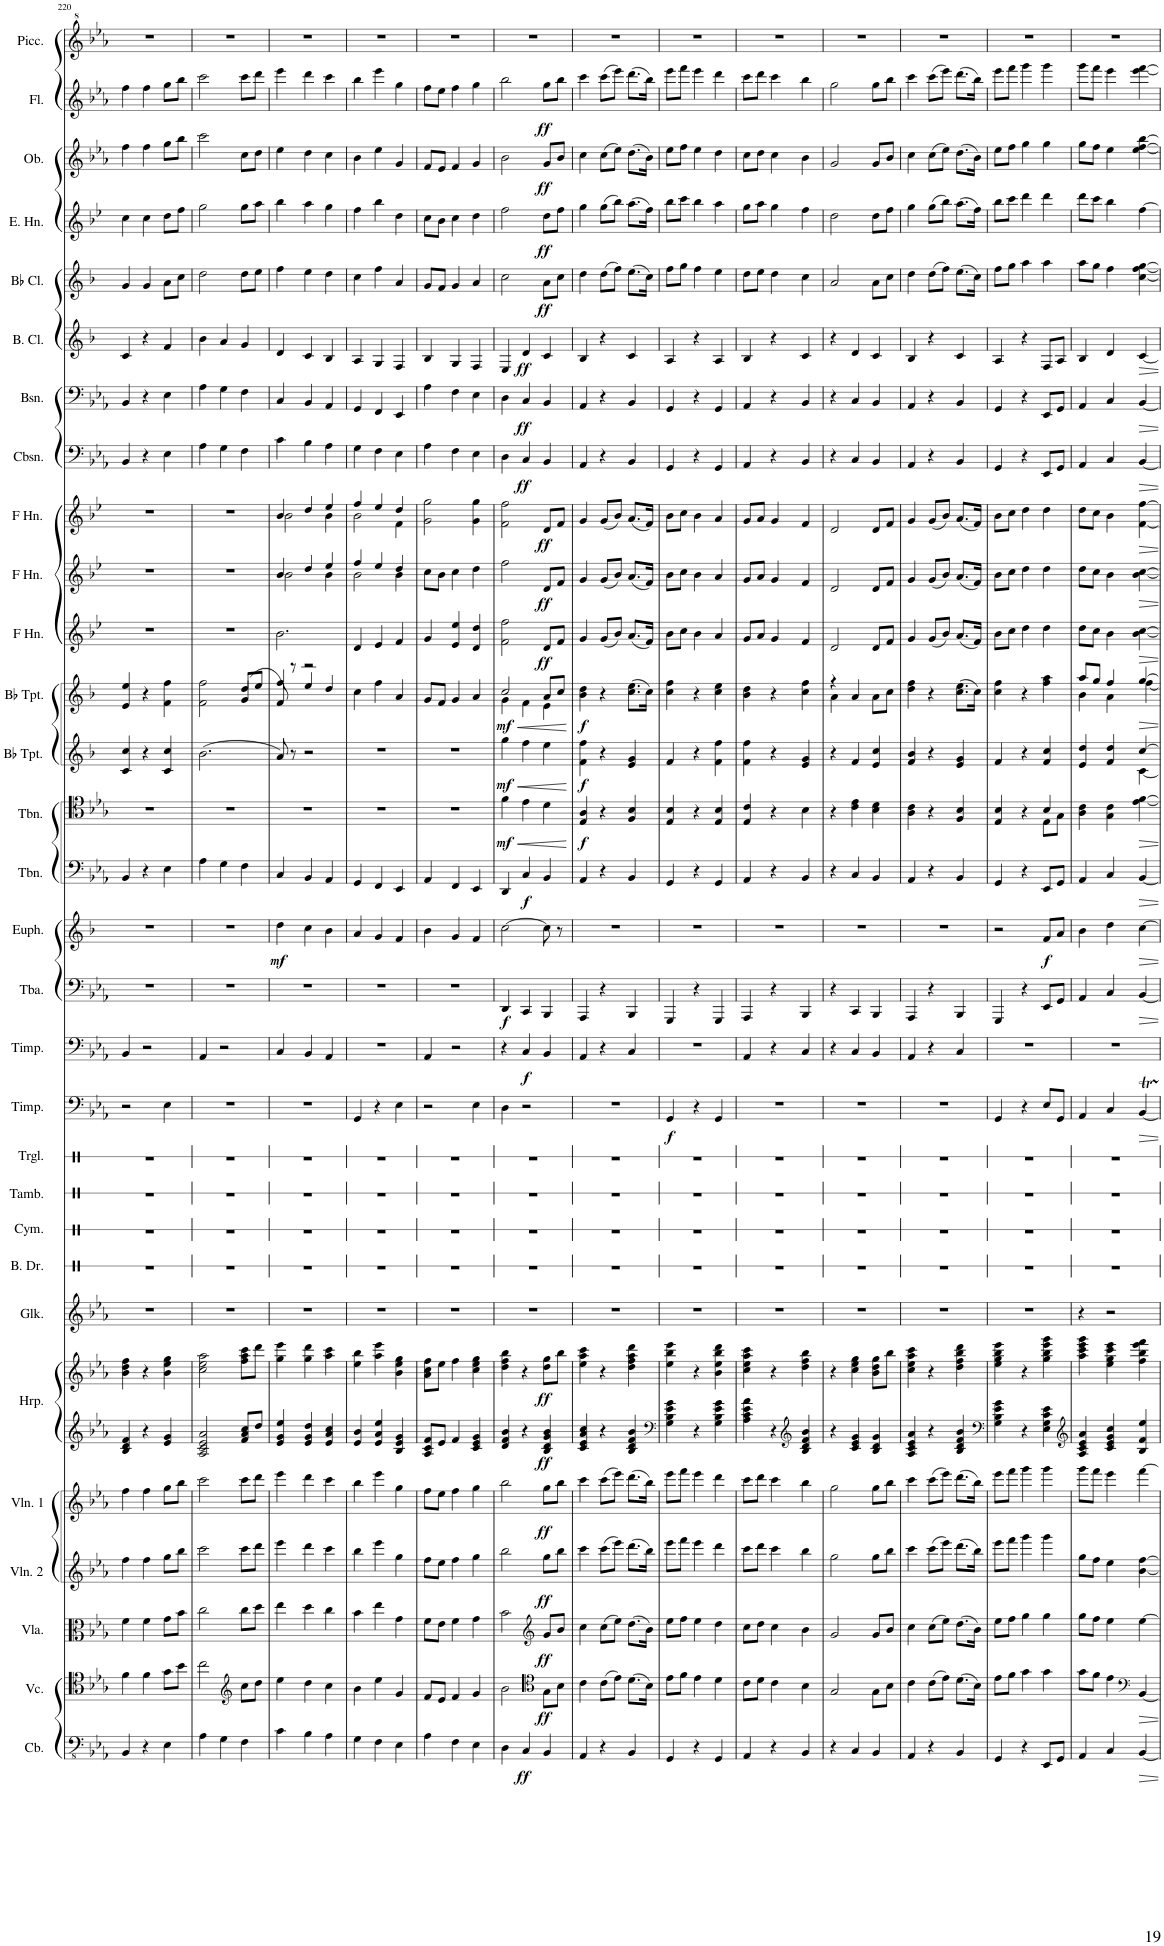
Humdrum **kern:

**kern	**dynam	**kern	**dynam	**kern	**dynam	**kern	**dynam	**kern	**dynam	**kern	**kern	**dynam	**kern	**kern	**kern	**kern	**kern	**kern	**dynam	**kern	**dynam	**kern	**dynam	**kern	**dynam	**kern	**dynam	**kern	**dynam	**kern	**dynam	**kern	**dynam	**kern	**dynam	**kern	**dynam	**kern	**dynam	**kern	**dynam	**kern	**dynam	**kern	**dynam	**kern	**dynam	**kern	**dynam	**kern	**dynam	**kern	**dynam	**kern
*part30	*part30	*part29	*part29	*part28	*part28	*part27	*part27	*part26	*part26	*part25	*part25	*part25	*part24	*part23	*part22	*part21	*part20	*part19	*part19	*part18	*part18	*part17	*part17	*part16	*part16	*part15	*part15	*part14	*part14	*part13	*part13	*part12	*part12	*part11	*part11	*part10	*part10	*part9	*part9	*part8	*part8	*part7	*part7	*part6	*part6	*part5	*part5	*part4	*part4	*part3	*part3	*part2	*part2	*part1
*staff31	*staff31	*staff30	*staff30	*staff29	*staff29	*staff28	*staff28	*staff27	*staff27	*staff26	*staff25	*staff25/26	*staff24	*staff23	*staff22	*staff21	*staff20	*staff19	*staff19	*staff18	*staff18	*staff17	*staff17	*staff16	*staff16	*staff15	*staff15	*staff14	*staff14	*staff13	*staff13	*staff12	*staff12	*staff11	*staff11	*staff10	*staff10	*staff9	*staff9	*staff8	*staff8	*staff7	*staff7	*staff6	*staff6	*staff5	*staff5	*staff4	*staff4	*staff3	*staff3	*staff2	*staff2	*staff1
*I"Contrabass	*	*I"Violoncellos	*	*I"Violas	*	*I"Violins 2	*	*I"Violins 1	*	*I"Harps	*	*	*I"Glockenspiel	*I"Bass Drum	*I"Cymbal	*I"Tambourine	*I"Triangle	*I"Timpani	*	*I"Timpani	*	*I"Tuba	*	*I"Euphonium	*	*I"Bass Trombone	*	*I"Tenor Trombones	*	*I"Bb Trumpet III IV	*	*I"Bb Trumpet I II	*	*I"F Horn V VI	*	*I"F Horn III IV	*	*I"F Horn I II	*	*I"Contrabassoon	*	*I"Bassoons	*	*I"Bass Clarinet	*	*I"Bb Clarinets	*	*I"English Horn	*	*I"Oboes	*	*I"Flutes	*	*I"Piccolos
*I'Cb.	*	*I'Vc.	*	*I'Vla.	*	*I'Vln. 2	*	*I'Vln. 1	*	*I'Hrp.	*	*	*I'Glk.	*I'B. Dr.	*I'Cym.	*I'Tamb.	*I'Trgl.	*I'Timp.	*	*I'Timp.	*	*I'Tba.	*	*I'Euph.	*	*I'Tbn.	*	*I'Tbn.	*	*I'Bb Tpt.	*	*I'Bb Tpt.	*	*I'F Hn.	*	*I'F Hn.	*	*I'F Hn.	*	*I'Cbsn.	*	*I'Bsn.	*	*I'B. Cl.	*	*I'Bb Cl.	*	*I'E. Hn.	*	*I'Ob.	*	*I'Fl.	*	*I'Picc.
!!LO:PB:g=z
*clefFv4	*	*clefC4	*	*clefC3	*	*clefG2	*	*clefG2	*	*clefG2	*clefG2	*	*clefG2	*clefX	*clefX	*clefX	*clefX	*clefF4	*	*clefF4	*	*clefF4	*	*clefG2	*	*clefF4	*	*clefC4	*	*clefG2	*	*clefG2	*	*clefG2	*	*clefG2	*	*clefG2	*	*clefF4	*	*clefF4	*	*clefG2	*	*clefG2	*	*clefG2	*	*clefG2	*	*clefG2	*	*clefG^2
*Trd7c12	*	*	*	*	*	*	*	*	*	*	*	*	*Trd-14c-24	*	*	*	*	*	*	*	*	*	*	*Trd8c14	*	*	*	*	*	*Trd1c2	*	*Trd1c2	*	*Trd4c7	*	*Trd4c7	*	*Trd4c7	*	*Trd7c12	*	*	*	*Trd8c14	*	*Trd1c2	*	*Trd4c7	*	*	*	*	*	*Trd-7c-12
*k[b-e-a-]	*	*k[b-e-a-]	*	*k[b-e-a-]	*	*k[b-e-a-]	*	*k[b-e-a-]	*	*k[b-e-a-]	*k[b-e-a-]	*	*k[b-e-a-]	*k[]	*k[]	*k[]	*k[]	*k[b-e-a-]	*	*k[b-e-a-]	*	*k[b-e-a-]	*	*k[b-]	*	*k[b-e-a-]	*	*k[b-e-a-]	*	*k[b-]	*	*k[b-]	*	*k[b-e-]	*	*k[b-e-]	*	*k[b-e-]	*	*k[b-e-a-]	*	*k[b-e-a-]	*	*k[b-]	*	*k[b-]	*	*k[b-e-]	*	*k[b-e-a-]	*	*k[b-e-a-]	*	*k[b-e-a-]
*M3/4	*	*M3/4	*	*M3/4	*	*M3/4	*	*M3/4	*	*M3/4	*M3/4	*	*M3/4	*M3/4	*M3/4	*M3/4	*M3/4	*M3/4	*	*M3/4	*	*M3/4	*	*M3/4	*	*M3/4	*	*M3/4	*	*M3/4	*	*M3/4	*	*M3/4	*	*M3/4	*	*M3/4	*	*M3/4	*	*M3/4	*	*M3/4	*	*M3/4	*	*M3/4	*	*M3/4	*	*M3/4	*	*M3/4
=220	=220	=220	=220	=220	=220	=220	=220	=220	=220	=220	=220	=220	=220	=220	=220	=220	=220	=220	=220	=220	=220	=220	=220	=220	=220	=220	=220	=220	=220	=220	=220	=220	=220	=220	=220	=220	=220	=220	=220	=220	=220	=220	=220	=220	=220	=220	=220	=220	=220	=220	=220	=220	=220	=220
4BBB-/	.	4f\	.	4f\	.	4ff\	.	4ff\	.	4B-/ 4d/ 4f/	4b-\ 4dd\ 4ff\	.	2.r	2.r	2.r	2.r	2.r	2r	.	4BB-/	.	2.r	.	2.r	.	4BB-/	.	2.r	.	4c/ 4cc/	.	4e/ 4ee/	.	2.r	.	2.r	.	2.r	.	4BB-/	.	4BB-/	.	4c/	.	4g/	.	4cc\	.	4ff\	.	4ff\	.	2.r
4r	.	4f\	.	4f\	.	4ff\	.	4ff\	.	4r	4r	.	.	.	.	.	.	.	.	2r	.	.	.	.	.	4r	.	.	.	4r	.	4r	.	.	.	.	.	.	.	4r	.	4r	.	4r	.	4g/	.	4cc\	.	4ff\	.	4ff\	.	.
4EE-\	.	8g\L	.	8g\L	.	8gg\L	.	8gg\L	.	4e-/ 4g/	4b-\ 4ee-\ 4gg\	.	.	.	.	.	.	4E-\	.	.	.	.	.	.	.	4E-\	.	.	.	4c/ 4cc/	.	4f\ 4ff\	.	.	.	.	.	.	.	4E-\	.	4E-\	.	4f/	.	8a\L	.	8dd\L	.	8gg\L	.	8gg\L	.	.
.	.	8b-\J	.	8b-\J	.	8bb-\J	.	8bb-\J	.	.	.	.	.	.	.	.	.	.	.	.	.	.	.	.	.	.	.	.	.	.	.	.	.	.	.	.	.	.	.	.	.	.	.	.	.	8cc\J	.	8ff\J	.	8bb-\J	.	8bb-\J	.	.
=221	=221	=221	=221	=221	=221	=221	=221	=221	=221	=221	=221	=221	=221	=221	=221	=221	=221	=221	=221	=221	=221	=221	=221	=221	=221	=221	=221	=221	=221	=221	=221	=221	=221	=221	=221	=221	=221	=221	=221	=221	=221	=221	=221	=221	=221	=221	=221	=221	=221	=221	=221	=221	=221	=221
*	*	*	*	*	*	*	*	*	*	*	*	*	*	*	*	*	*	*	*	*	*	*	*	*	*	*	*	*	*	*	*	*^	*	*	*	*	*	*	*	*	*	*	*	*	*	*	*	*	*	*	*	*	*	*
4AA-\	.	2cc\	.	2cc\	.	2ccc\	.	2ccc\	.	2A-/ 2c/ 2e-/ 2a-/	2cc\ 2ee-\ 2aa-\	.	2.r	2.r	2.r	2.r	2.r	2.r	.	4AA-/	.	2.r	.	2.r	.	4A-\	.	2.r	.	(2.b-\	.	2f\ 2ff\	2ryy	.	2.r	.	2.r	.	2.r	.	4A-\	.	4A-\	.	4b-\	.	2dd\	.	2gg\	.	2ccc\	.	2ccc\	.	2.r
4GG\	.	.	.	.	.	.	.	.	.	.	.	.	.	.	.	.	.	.	.	2r	.	.	.	.	.	4G\	.	.	.	.	.	.	.	.	.	.	.	.	.	.	4G\	.	4G\	.	4a/	.	.	.	.	.	.	.	.	.	.
*	*	*clefG2	*	*	*	*	*	*	*	*	*	*	*	*	*	*	*	*	*	*	*	*	*	*	*	*	*	*	*	*	*	*	*	*	*	*	*	*	*	*	*	*	*	*	*	*	*	*	*	*	*	*	*	*	*
4FF\	.	8cc\L	.	8cc\L	.	8ccc\L	.	8ccc\L	.	8f/ 8a-/ 8cc/L	8ff\ 8aa-\ 8ccc\L	.	.	.	.	.	.	.	.	.	.	.	.	.	.	4F\	.	.	.	.	.	(4g/	8dd/L	.	.	.	.	.	.	.	4F\	.	4F\	.	4g/	.	8dd\L	.	8gg\L	.	8cc\L	.	8ccc\L	.	.
.	.	8dd\J	.	8dd\J	.	8ddd\J	.	8ddd\J	.	8dd/J	8ddd\J	.	.	.	.	.	.	.	.	.	.	.	.	.	.	.	.	.	.	.	.	.	8ee/J	.	.	.	.	.	.	.	.	.	.	.	.	.	8ee\J	.	8aa\J	.	8dd\J	.	8ddd\J	.	.
=222	=222	=222	=222	=222	=222	=222	=222	=222	=222	=222	=222	=222	=222	=222	=222	=222	=222	=222	=222	=222	=222	=222	=222	=222	=222	=222	=222	=222	=222	=222	=222	=222	=222	=222	=222	=222	=222	=222	=222	=222	=222	=222	=222	=222	=222	=222	=222	=222	=222	=222	=222	=222	=222	=222	=222
*	*	*	*	*	*	*	*	*	*	*	*	*	*	*	*	*	*	*	*	*	*	*	*	*	*	*	*	*	*	*	*	*	*	*	*	*	*^	*	*^	*	*	*	*	*	*	*	*	*	*	*	*	*	*	*	*
!	!	!	!	!	!	!	!	!	!	!	!	!	!	!	!	!	!	!	!	!	!	!	!	!	!LO:DY:b	!	!	!	!	!	!	!	!	!	!	!	!	!	!	!	!	!	!	!	!	!	!	!	!	!	!	!	!	!	!	!	!
4C\	.	4ee-\	.	4ee-\	.	4eee-\	.	4eee-\	.	4e-/ 4g/ 4ee-/	4gg\ 4eee-\	.	2.r	2.r	2.r	2.r	2.r	2.r	.	4C/	.	2.r	.	4dd\	mf	4C/	.	2.r	.	8a/)	.	8f/)	4ff/	.	2.b-\	.	4b-/	2b-\	.	4b-/	2b-\	.	4c\	.	4C/	.	4d/	.	4ff\	.	4bb-\	.	4ee-\	.	4eee-\	.	2.r
.	.	.	.	.	.	.	.	.	.	.	.	.	.	.	.	.	.	.	.	.	.	.	.	.	.	.	.	.	.	8r	.	8r	.	.	.	.	.	.	.	.	.	.	.	.	.	.	.	.	.	.	.	.	.	.	.	.	.
4BB-\	.	4dd\	.	4dd\	.	4ddd\	.	4ddd\	.	4e-/ 4g/ 4dd/	4gg\ 4ddd\	.	.	.	.	.	.	.	.	4BB-/	.	.	.	4cc\	.	4BB-/	.	.	.	2r	.	2r	4ee/	.	.	.	4dd/	.	.	4dd/	.	.	4B-\	.	4BB-/	.	4c/	.	4ee\	.	4aa\	.	4dd\	.	4ddd\	.	.
4AA-\	.	4cc\	.	4cc\	.	4ccc\	.	4ccc\	.	4e-/ 4a-/ 4cc/	4aa-\ 4ccc\	.	.	.	.	.	.	.	.	4AA-/	.	.	.	4b-\	.	4AA-/	.	.	.	.	.	.	4dd/	.	.	.	4ee-/	4b-\	.	4ee-/	4b-\	.	4A-\	.	4AA-/	.	4B-/	.	4dd\	.	4gg\	.	4cc\	.	4ccc\	.	.
*	*	*	*	*	*	*	*	*	*	*	*	*	*	*	*	*	*	*	*	*	*	*	*	*	*	*	*	*	*	*	*	*v	*v	*	*	*	*	*	*	*	*	*	*	*	*	*	*	*	*	*	*	*	*	*	*	*	*
=223	=223	=223	=223	=223	=223	=223	=223	=223	=223	=223	=223	=223	=223	=223	=223	=223	=223	=223	=223	=223	=223	=223	=223	=223	=223	=223	=223	=223	=223	=223	=223	=223	=223	=223	=223	=223	=223	=223	=223	=223	=223	=223	=223	=223	=223	=223	=223	=223	=223	=223	=223	=223	=223	=223	=223	=223
4GG\	.	4b-\	.	4b-\	.	4bb-\	.	4bb-\	.	4e-/ 4b-/	4ee-\ 4bb-\	.	2.r	2.r	2.r	2.r	2.r	4GG/	.	2.r	.	2.r	.	4a/	.	4GG/	.	2.r	.	2.r	.	4cc\	.	4d/	.	4ff/	2b-\	.	4ff/	2b-\	.	4G\	.	4GG/	.	4A/	.	4cc\	.	4ff\	.	4b-\	.	4bb-\	.	2.r
4FF\	.	4ee-\	.	4ee-\	.	4eee-\	.	4eee-\	.	4e-/ 4a-/ 4ee-/	4aa-\ 4eee-\	.	.	.	.	.	.	4r	.	.	.	.	.	4g/	.	4FF/	.	.	.	.	.	4ff\	.	4e-/	.	4ee-/	.	.	4ee-/	.	.	4F\	.	4FF/	.	4G/	.	4ff\	.	4bb-\	.	4ee-\	.	4eee-\	.	.
4EE-\	.	4g/	.	4g\	.	4gg\	.	4gg\	.	4B-/ 4e-/ 4g/	4b-\ 4ee-\ 4gg\	.	.	.	.	.	.	4E-\	.	.	.	.	.	4f/	.	4EE-/	.	.	.	.	.	4a/	.	4f/	.	4dd/	4b-\	.	4dd/	4f\	.	4E-\	.	4EE-/	.	4F/	.	4a/	.	4dd\	.	4g/	.	4gg\	.	.
*	*	*	*	*	*	*	*	*	*	*	*	*	*	*	*	*	*	*	*	*	*	*	*	*	*	*	*	*	*	*	*	*	*	*	*	*v	*v	*	*	*	*	*	*	*	*	*	*	*	*	*	*	*	*	*	*	*
*	*	*	*	*	*	*	*	*	*	*	*	*	*	*	*	*	*	*	*	*	*	*	*	*	*	*	*	*	*	*	*	*	*	*	*	*	*	*v	*v	*	*	*	*	*	*	*	*	*	*	*	*	*	*	*	*
=224	=224	=224	=224	=224	=224	=224	=224	=224	=224	=224	=224	=224	=224	=224	=224	=224	=224	=224	=224	=224	=224	=224	=224	=224	=224	=224	=224	=224	=224	=224	=224	=224	=224	=224	=224	=224	=224	=224	=224	=224	=224	=224	=224	=224	=224	=224	=224	=224	=224	=224	=224	=224	=224	=224
4AA-\	.	8f/L	.	8f\L	.	8ff\L	.	8ff\L	.	8A-/ 8c/ 8f/L	8a-\ 8cc\ 8ff\L	.	2.r	2.r	2.r	2.r	2.r	2r	.	4AA-/	.	2.r	.	4b-\	.	4AA-/	.	2.r	.	2.r	.	8g/L	.	4g/	.	8cc\L	.	2g\ 2gg\	.	4A-\	.	4A-\	.	4B-/	.	8g/L	.	8cc\L	.	8f/L	.	8ff\L	.	2.r
.	.	8e-/J	.	8e-\J	.	8ee-\J	.	8ee-\J	.	8e-/J	8ee-\J	.	.	.	.	.	.	.	.	.	.	.	.	.	.	.	.	.	.	.	.	8f/J	.	.	.	8b-\J	.	.	.	.	.	.	.	.	.	8f/J	.	8b-\J	.	8e-/J	.	8ee-\J	.	.
4FF\	.	4f/	.	4f\	.	4ff\	.	4ff\	.	4f/	4ff\	.	.	.	.	.	.	.	.	2r	.	.	.	4g/	.	4FF/	.	.	.	.	.	4g/	.	4e-/ 4ee-/	.	4cc\	.	.	.	4F\	.	4F\	.	4G/	.	4g/	.	4cc\	.	4f/	.	4ff\	.	.
4EE-\	.	4g/	.	4g\	.	4gg\	.	4gg\	.	4c/ 4e-/ 4g/	4cc\ 4ee-\ 4gg\	.	.	.	.	.	.	4E-\	.	.	.	.	.	4f/	.	4EE-/	.	.	.	.	.	4a/	.	4d/ 4dd/	.	4dd\	.	4g\ 4gg\	.	4E-\	.	4E-\	.	4F/	.	4a/	.	4dd\	.	4g/	.	4gg\	.	.
=225	=225	=225	=225	=225	=225	=225	=225	=225	=225	=225	=225	=225	=225	=225	=225	=225	=225	=225	=225	=225	=225	=225	=225	=225	=225	=225	=225	=225	=225	=225	=225	=225	=225	=225	=225	=225	=225	=225	=225	=225	=225	=225	=225	=225	=225	=225	=225	=225	=225	=225	=225	=225	=225	=225
!	!	!	!	!	!	!	!	!	!	!	!	!	!	!	!	!	!	!	!	!	!	!	!LO:DY:b	!	!	!	!	!	!LO:HP:b	!	!LO:HP:b	!	!LO:HP:b	!	!	!	!	!	!	!	!	!	!	!	!	!	!	!	!	!	!	!	!	!
*	*	*	*	*	*	*	*	*	*	*	*	*	*	*	*	*	*	*	*	*	*	*	*	*	*	*	*	*	*	*	*	*^	*	*	*	*	*	*	*	*	*	*	*	*	*	*	*	*	*	*	*	*	*	*
!	!	!	!	!	!	!	!	!	!	!	!	!	!	!	!	!	!	!	!	!	!	!	!	!	!	!	!	!	!LO:DY:n=1:b	!	!LO:DY:n=1:b	!	!	!LO:DY:n=1:b	!	!	!	!	!	!	!	!	!	!	!	!	!	!	!	!	!	!	!	!	!
4DD\	.	2b-\	.	2b-\	.	2bb-\	.	2bb-\	.	4d/ 4f/ 4b-/	4dd\ 4ff\ 4bb-\	.	2.r	2.r	2.r	2.r	2.r	4D\	.	4r	.	4DD/	f	[2cc\	.	4DD/	.	4f\	< mf	4gg\	< mf	2cc/	4g\	< mf	2f\ 2ff\	.	2ff\	.	2f\ 2ff\	.	4D\	.	4D\	.	4E/	.	2cc\	.	2ff\	.	2b-\	.	2bb-\	.	2.r
!	!LO:DY:b	!	!	!	!	!	!	!	!	!	!	!	!	!	!	!	!	!	!	!	!LO:DY:b	!	!	!	!	!	!LO:DY:b	!	!	!	!	!	!	!	!	!	!	!	!	!	!	!LO:DY:b	!	!LO:DY:b	!	!LO:DY:b	!	!	!	!	!	!	!	!	!
4CC/	ff	.	.	.	.	.	.	.	.	4r	4r	.	.	.	.	.	.	2r	.	4C/	f	4CC/	.	.	.	4C/	f	4e-\	.	4ff\	.	.	4f\	.	.	.	.	.	.	.	4C/	ff	4C/	ff	4d/	ff	.	.	.	.	.	.	.	.	.
*	*	*clefC4	*	*clefG2	*	*	*	*	*	*	*	*	*	*	*	*	*	*	*	*	*	*	*	*	*	*	*	*	*	*	*	*	*	*	*	*	*	*	*	*	*	*	*	*	*	*	*	*	*	*	*	*	*	*	*
!	!	!	!LO:DY:b	!	!LO:DY:b	!	!LO:DY:b	!	!LO:DY:b	!	!	!LO:DY:b=2	!	!	!	!	!	!	!	!	!	!	!	!	!	!	!	!	!	!	!	!	!	!	!	!	!	!	!	!	!	!	!	!	!	!	!	!	!	!	!	!	!	!	!
!	!	!	!	!	!	!	!	!	!	!	!	!LO:DY:n=1:b	!	!	!	!	!	!	!	!	!	!	!	!	!	!	!	!	!	!	!	!	!	!	!	!LO:DY:b	!	!LO:DY:b	!	!LO:DY:b	!	!	!	!	!	!	!	!LO:DY:b	!	!LO:DY:b	!	!LO:DY:b	!	!LO:DY:b	!
4BBB-/	.	8G\L	ff	8g/L	ff	8gg\L	ff	8gg\L	ff	4B-/ 4d/ 4g/ 4b-/	8dd\ 8gg\L	ff ff	.	.	.	.	.	.	.	4BB-/	.	4BBB-/	.	8cc\]	.	4BB-/	.	4d\	.	4ee\	.	8a/L	4e\	.	8d/L	ff	8d/L	ff	8d/L	ff	4BB-/	.	4BB-/	.	4c/	.	8a\L	ff	8dd\L	ff	8g/L	ff	8gg\L	ff	.
.	.	8B-\J	.	8b-/J	.	8bb-\J	.	8bb-\J	.	.	8bb-\J	.	.	.	.	.	.	.	.	.	.	.	.	8r	.	.	.	.	.	.	.	8cc/J	.	.	8f/J	.	8f/J	.	8f/J	.	.	.	.	.	.	.	8cc\J	.	8ff\J	.	8b-/J	.	8bb-\J	.	.
*	*	*	*	*	*	*	*	*	*	*	*	*	*	*	*	*	*	*	*	*	*	*	*	*	*	*	*	*	*	*	*	*v	*v	*	*	*	*	*	*	*	*	*	*	*	*	*	*	*	*	*	*	*	*	*	*
.	.	.	.	.	.	.	.	.	.	.	.	.	.	.	.	.	.	.	.	.	.	.	.	.	.	.	.	.	[	.	[	.	[	.	.	.	.	.	.	.	.	.	.	.	.	.	.	.	.	.	.	.	.	.
=226	=226	=226	=226	=226	=226	=226	=226	=226	=226	=226	=226	=226	=226	=226	=226	=226	=226	=226	=226	=226	=226	=226	=226	=226	=226	=226	=226	=226	=226	=226	=226	=226	=226	=226	=226	=226	=226	=226	=226	=226	=226	=226	=226	=226	=226	=226	=226	=226	=226	=226	=226	=226	=226	=226
!	!	!	!	!	!	!	!	!	!	!	!	!	!	!	!	!	!	!	!	!	!	!	!	!	!	!	!	!	!LO:DY:b	!	!LO:DY:b	!	!LO:DY:b	!	!	!	!	!	!	!	!	!	!	!	!	!	!	!	!	!	!	!	!	!
4AAA-/	.	4c\	.	4cc\	.	4ccc\	.	4ccc\	.	4c/ 4e-/ 4a-/ 4cc/	4ee-\ 4aa-\ 4ccc\	.	2.r	2.r	2.r	2.r	2.r	2.r	.	4AA-/	.	4AAA-/	.	2.r	.	4AA-/	.	4E-/ 4A-/	f	4f\ 4ff\	f	4b-\ 4dd\	f	4g/	.	4g/	.	4g/	.	4AA-/	.	4AA-/	.	4B-/	.	4dd\	.	4gg\	.	4cc\	.	4ccc\	.	2.r
4r	.	(8c\L	.	(8cc\L	.	(8ccc\L	.	(8ccc\L	.	4r	4r	.	.	.	.	.	.	.	.	4r	.	4r	.	.	.	4r	.	4r	.	4r	.	4r	.	(8g/L	.	(8g/L	.	(8g/L	.	4r	.	4r	.	4r	.	(8dd\L	.	(8gg\L	.	(8cc\L	.	(8ccc\L	.	.
.	.	8e-\J)	.	8ee-\J)	.	8eee-\J)	.	8eee-\J)	.	.	.	.	.	.	.	.	.	.	.	.	.	.	.	.	.	.	.	.	.	.	.	.	.	8b-/J)	.	8b-/J)	.	8b-/J)	.	.	.	.	.	.	.	8ff\J)	.	8bb-\J)	.	8ee-\J)	.	8eee-\J)	.	.
4BBB-/	.	(8.d\L	.	(8.dd\L	.	(8.ddd\L	.	(8.ddd\L	.	4B-/ 4d/ 4f/ 4b-/	4dd\ 4ff\ 4aa-\ 4ddd\	.	.	.	.	.	.	.	.	4C/	.	4BBB-/	.	.	.	4BB-/	.	4F/ 4B-/	.	4e/ 4g/	.	(8.cc\ 8.ee\L	.	(8.a/L	.	(8.a/L	.	(8.a/L	.	4BB-/	.	4BB-/	.	4c/	.	(8.ee\L	.	(8.aa\L	.	(8.dd\L	.	(8.ddd\L	.	.
.	.	16B-\Jk)	.	16b-\Jk)	.	16bb-\Jk)	.	16bb-\Jk)	.	.	.	.	.	.	.	.	.	.	.	.	.	.	.	.	.	.	.	.	.	.	.	16cc\Jk)	.	16f/Jk)	.	16f/Jk)	.	16f/Jk)	.	.	.	.	.	.	.	16cc\Jk)	.	16ff\Jk)	.	16b-\Jk)	.	16bb-\Jk)	.	.
=227	=227	=227	=227	=227	=227	=227	=227	=227	=227	=227	=227	=227	=227	=227	=227	=227	=227	=227	=227	=227	=227	=227	=227	=227	=227	=227	=227	=227	=227	=227	=227	=227	=227	=227	=227	=227	=227	=227	=227	=227	=227	=227	=227	=227	=227	=227	=227	=227	=227	=227	=227	=227	=227	=227
*	*	*	*	*	*	*	*	*	*	*clefF4	*	*	*	*	*	*	*	*	*	*	*	*	*	*	*	*	*	*	*	*	*	*	*	*	*	*	*	*	*	*	*	*	*	*	*	*	*	*	*	*	*	*	*	*
!	!	!	!	!	!	!	!	!	!	!	!	!	!	!	!	!	!	!	!LO:DY:b	!	!	!	!	!	!	!	!	!	!	!	!	!	!	!	!	!	!	!	!	!	!	!	!	!	!	!	!	!	!	!	!	!	!	!
4GGG/	.	8e-\L	.	8ee-\L	.	8eee-\L	.	8eee-\L	.	4G\ 4B-\ 4e-\ 4g\	4ee-\ 4bb-\ 4eee-\	.	2.r	2.r	2.r	2.r	2.r	4GG/	f	2.r	.	4GGG/	.	2.r	.	4GG/	.	4E-/ 4B-/	.	4f/	.	4cc\ 4ff\	.	8b-\L	.	8b-\L	.	8b-\L	.	4GG/	.	4GG/	.	4A/	.	8ff\L	.	8bb-\L	.	8ee-\L	.	8eee-\L	.	2.r
.	.	8f\J	.	8ff\J	.	8fff\J	.	8fff\J	.	.	.	.	.	.	.	.	.	.	.	.	.	.	.	.	.	.	.	.	.	.	.	.	.	8cc\J	.	8cc\J	.	8cc\J	.	.	.	.	.	.	.	8gg\J	.	8ccc\J	.	8ff\J	.	8fff\J	.	.
4r	.	4e-\	.	4ee-\	.	4eee-\	.	4eee-\	.	4r	4r	.	.	.	.	.	.	4r	.	.	.	4r	.	.	.	4r	.	4r	.	4r	.	4r	.	4b-\	.	4b-\	.	4b-\	.	4r	.	4r	.	4r	.	4ff\	.	4bb-\	.	4ee-\	.	4eee-\	.	.
4GGG/	.	4d\	.	4dd\	.	4ddd\	.	4ddd\	.	4G\ 4B-\ 4e-\ 4g\	4b-\ 4ee-\ 4bb-\ 4ddd\	.	.	.	.	.	.	4GG/	.	.	.	4GGG/	.	.	.	4GG/	.	4E-/ 4B-/	.	4f\ 4ff\	.	4cc\ 4ee\	.	4a/	.	4a/	.	4a/	.	4GG/	.	4GG/	.	4A/	.	4ee\	.	4aa\	.	4dd\	.	4ddd\	.	.
=228	=228	=228	=228	=228	=228	=228	=228	=228	=228	=228	=228	=228	=228	=228	=228	=228	=228	=228	=228	=228	=228	=228	=228	=228	=228	=228	=228	=228	=228	=228	=228	=228	=228	=228	=228	=228	=228	=228	=228	=228	=228	=228	=228	=228	=228	=228	=228	=228	=228	=228	=228	=228	=228	=228
4AAA-/	.	8c\L	.	8cc\L	.	8ccc\L	.	8ccc\L	.	4A-\ 4c\ 4e-\ 4a-\	4cc\ 4ee-\ 4aa-\ 4ccc\	.	2.r	2.r	2.r	2.r	2.r	2.r	.	4AA-/	.	4AAA-/	.	2.r	.	4AA-/	.	4E-/ 4c/	.	4f\ 4ff\	.	4b-\ 4dd\	.	8g/L	.	8g/L	.	8g/L	.	4AA-/	.	4AA-/	.	4B-/	.	8dd\L	.	8gg\L	.	8cc\L	.	8ccc\L	.	2.r
.	.	8d\J	.	8dd\J	.	8ddd\J	.	8ddd\J	.	.	.	.	.	.	.	.	.	.	.	.	.	.	.	.	.	.	.	.	.	.	.	.	.	8a/J	.	8a/J	.	8a/J	.	.	.	.	.	.	.	8ee\J	.	8aa\J	.	8dd\J	.	8ddd\J	.	.
4r	.	4c\	.	4cc\	.	4ccc\	.	4ccc\	.	4r	4r	.	.	.	.	.	.	.	.	4r	.	4r	.	.	.	4r	.	4r	.	4r	.	4r	.	4g/	.	4g/	.	4g/	.	4r	.	4r	.	4r	.	4dd\	.	4gg\	.	4cc\	.	4ccc\	.	.
*	*	*	*	*	*	*	*	*	*	*clefG2	*	*	*	*	*	*	*	*	*	*	*	*	*	*	*	*	*	*	*	*	*	*	*	*	*	*	*	*	*	*	*	*	*	*	*	*	*	*	*	*	*	*	*	*
4BBB-/	.	4B-\	.	4b-\	.	4bb-\	.	4bb-\	.	4B-/ 4d/ 4f/ 4b-/	4dd\ 4ff\ 4bb-\	.	.	.	.	.	.	.	.	4C/	.	4BBB-/	.	.	.	4BB-/	.	4B-\	.	4e/ 4g/	.	4cc\ 4ff\	.	4f/	.	4f/	.	4f/	.	4BB-/	.	4BB-/	.	4c/	.	4cc\	.	4ff\	.	4b-\	.	4bb-\	.	.
=229	=229	=229	=229	=229	=229	=229	=229	=229	=229	=229	=229	=229	=229	=229	=229	=229	=229	=229	=229	=229	=229	=229	=229	=229	=229	=229	=229	=229	=229	=229	=229	=229	=229	=229	=229	=229	=229	=229	=229	=229	=229	=229	=229	=229	=229	=229	=229	=229	=229	=229	=229	=229	=229	=229
*	*	*	*	*	*	*	*	*	*	*	*	*	*	*	*	*	*	*	*	*	*	*	*	*	*	*	*	*	*	*	*	*^	*	*	*	*	*	*	*	*	*	*	*	*	*	*	*	*	*	*	*	*	*	*
4r	.	2G/	.	2g/	.	2gg\	.	2gg\	.	4r	4r	.	2.r	2.r	2.r	2.r	2.r	2.r	.	4r	.	4r	.	2.r	.	4r	.	4r	.	4r	.	4r	4a\	.	2d/	.	2d/	.	2d/	.	4r	.	4r	.	4r	.	2a/	.	2dd\	.	2g/	.	2gg\	.	2.r
4CC/	.	.	.	.	.	.	.	.	.	4c/ 4e-/ 4g/	4cc\ 4ee-\ 4gg\	.	.	.	.	.	.	.	.	4C/	.	4CC/	.	.	.	4C/	.	4c\ 4e-\	.	4f/	.	4a/	2ryy	.	.	.	.	.	.	.	4C/	.	4C/	.	4d/	.	.	.	.	.	.	.	.	.	.
4BBB-/	.	8G\L	.	8g/L	.	8gg\L	.	8gg\L	.	4B-/ 4d/ 4g/	8b-\ 8dd\ 8gg\L	.	.	.	.	.	.	.	.	4BB-/	.	4BBB-/	.	.	.	4BB-/	.	4B-\ 4d\	.	4e/ 4cc/	.	8a\L	.	.	8d/L	.	8d/L	.	8d/L	.	4BB-/	.	4BB-/	.	4c/	.	8a\L	.	8dd\L	.	8g/L	.	8gg\L	.	.
.	.	8B-\J	.	8b-/J	.	8bb-\J	.	8bb-\J	.	.	8bb-\J	.	.	.	.	.	.	.	.	.	.	.	.	.	.	.	.	.	.	.	.	8cc\J	.	.	8f/J	.	8f/J	.	8f/J	.	.	.	.	.	.	.	8cc\J	.	8ff\J	.	8b-/J	.	8bb-\J	.	.
*	*	*	*	*	*	*	*	*	*	*	*	*	*	*	*	*	*	*	*	*	*	*	*	*	*	*	*	*	*	*	*	*v	*v	*	*	*	*	*	*	*	*	*	*	*	*	*	*	*	*	*	*	*	*	*	*
=230	=230	=230	=230	=230	=230	=230	=230	=230	=230	=230	=230	=230	=230	=230	=230	=230	=230	=230	=230	=230	=230	=230	=230	=230	=230	=230	=230	=230	=230	=230	=230	=230	=230	=230	=230	=230	=230	=230	=230	=230	=230	=230	=230	=230	=230	=230	=230	=230	=230	=230	=230	=230	=230	=230
4AAA-/	.	4c\	.	4cc\	.	4ccc\	.	4ccc\	.	4A-/ 4c/ 4e-/ 4a-/	4cc\ 4ee-\ 4aa-\ 4ccc\	.	2.r	2.r	2.r	2.r	2.r	2.r	.	4AA-/	.	4AAA-/	.	2.r	.	4AA-/	.	4A-\ 4c\	.	4f/ 4b-/	.	4dd\ 4ff\	.	4g/	.	4g/	.	4g/	.	4AA-/	.	4AA-/	.	4B-/	.	4dd\	.	4gg\	.	4cc\	.	4ccc\	.	2.r
4r	.	(8c\L	.	(8cc\L	.	(8ccc\L	.	(8ccc\L	.	4r	4r	.	.	.	.	.	.	.	.	4r	.	4r	.	.	.	4r	.	4r	.	4r	.	4r	.	(8g/L	.	(8g/L	.	(8g/L	.	4r	.	4r	.	4r	.	(8dd\L	.	(8gg\L	.	(8cc\L	.	(8ccc\L	.	.
.	.	8e-\J)	.	8ee-\J)	.	8eee-\J)	.	8eee-\J)	.	.	.	.	.	.	.	.	.	.	.	.	.	.	.	.	.	.	.	.	.	.	.	.	.	8b-/J)	.	8b-/J)	.	8b-/J)	.	.	.	.	.	.	.	8ff\J)	.	8bb-\J)	.	8ee-\J)	.	8eee-\J)	.	.
4BBB-/	.	(8.d\L	.	(8.dd\L	.	(8.ddd\L	.	(8.ddd\L	.	4B-/ 4d/ 4f/ 4b-/	4dd\ 4ff\ 4bb-\ 4ddd\	.	.	.	.	.	.	.	.	4C/	.	4BBB-/	.	.	.	4BB-/	.	4F/ 4B-/	.	4e/ 4g/	.	(8.cc\ 8.ee\L	.	(8.a/L	.	(8.a/L	.	(8.a/L	.	4BB-/	.	4BB-/	.	4c/	.	(8.ee\L	.	(8.aa\L	.	(8.dd\L	.	(8.ddd\L	.	.
.	.	16B-\Jk)	.	16b-\Jk)	.	16bb-\Jk)	.	16bb-\Jk)	.	.	.	.	.	.	.	.	.	.	.	.	.	.	.	.	.	.	.	.	.	.	.	16cc\Jk)	.	16f/Jk)	.	16f/Jk)	.	16f/Jk)	.	.	.	.	.	.	.	16cc\Jk)	.	16ff\Jk)	.	16b-\Jk)	.	16bb-\Jk)	.	.
=231	=231	=231	=231	=231	=231	=231	=231	=231	=231	=231	=231	=231	=231	=231	=231	=231	=231	=231	=231	=231	=231	=231	=231	=231	=231	=231	=231	=231	=231	=231	=231	=231	=231	=231	=231	=231	=231	=231	=231	=231	=231	=231	=231	=231	=231	=231	=231	=231	=231	=231	=231	=231	=231	=231
*	*	*	*	*	*	*	*	*	*	*clefF4	*	*	*	*	*	*	*	*	*	*	*	*	*	*	*	*	*	*	*	*	*	*	*	*	*	*	*	*	*	*	*	*	*	*	*	*	*	*	*	*	*	*	*	*
*	*	*	*	*	*	*	*	*	*	*	*	*	*	*	*	*	*	*	*	*	*	*	*	*	*	*	*	*^	*	*	*	*	*	*	*	*	*	*	*	*	*	*	*	*	*	*	*	*	*	*	*	*	*	*
4GGG/	.	8e-\L	.	8ee-\L	.	8eee-\L	.	8eee-\L	.	4G\ 4B-\ 4e-\ 4g\	4ee-\ 4gg\ 4bb-\ 4eee-\	.	2.r	2.r	2.r	2.r	2.r	4GG/	.	2.r	.	4GGG/	.	2r	.	4GG/	.	4E-/ 4B-/	2ryy	.	4f/	.	4cc\ 4ff\	.	8b-\L	.	8b-\L	.	8b-\L	.	4GG/	.	4GG/	.	4A/	.	8ff\L	.	8bb-\L	.	8ee-\L	.	8eee-\L	.	2.r
.	.	8f\J	.	8ff\J	.	8fff\J	.	8fff\J	.	.	.	.	.	.	.	.	.	.	.	.	.	.	.	.	.	.	.	.	.	.	.	.	.	.	8cc\J	.	8cc\J	.	8cc\J	.	.	.	.	.	.	.	8gg\J	.	8ccc\J	.	8ff\J	.	8fff\J	.	.
4r	.	4g\	.	4gg\	.	4ggg\	.	4ggg\	.	4r	4r	.	.	.	.	.	.	4r	.	.	.	4r	.	.	.	4r	.	4r	.	.	4r	.	4r	.	4dd\	.	4dd\	.	4dd\	.	4r	.	4r	.	4r	.	4aa\	.	4ddd\	.	4gg\	.	4ggg\	.	.
!	!	!	!	!	!	!	!	!	!	!	!	!	!	!	!	!	!	!	!	!	!	!	!	!	!LO:DY:b	!	!	!	!	!	!	!	!	!	!	!	!	!	!	!	!	!	!	!	!	!	!	!	!	!	!	!	!	!	!
8EEE-/L	.	4g\	.	4gg\	.	4ggg\	.	4ggg\	.	4E-\ 4G\ 4c\ 4e-\	4gg\ 4bb-\ 4eee-\ 4ggg\	.	.	.	.	.	.	8E-/L	.	.	.	8EE-/L	.	8f/L	f	8EE-/L	.	4B-/	8E-\L	.	4f/ 4cc/	.	4ff\ 4aa\	.	4dd\	.	4dd\	.	4dd\	.	8EE-/L	.	8EE-/L	.	8F/L	.	4aa\	.	4ddd\	.	4gg\	.	4ggg\	.	.
8GGG/J	.	.	.	.	.	.	.	.	.	.	.	.	.	.	.	.	.	8GG/J	.	.	.	8GG/J	.	8a/J	.	8GG/J	.	.	8G\J	.	.	.	.	.	.	.	.	.	.	.	8GG/J	.	8GG/J	.	8A/J	.	.	.	.	.	.	.	.	.	.
*	*	*	*	*	*	*	*	*	*	*	*	*	*	*	*	*	*	*	*	*	*	*	*	*	*	*	*	*v	*v	*	*	*	*	*	*	*	*	*	*	*	*	*	*	*	*	*	*	*	*	*	*	*	*	*	*
=232	=232	=232	=232	=232	=232	=232	=232	=232	=232	=232	=232	=232	=232	=232	=232	=232	=232	=232	=232	=232	=232	=232	=232	=232	=232	=232	=232	=232	=232	=232	=232	=232	=232	=232	=232	=232	=232	=232	=232	=232	=232	=232	=232	=232	=232	=232	=232	=232	=232	=232	=232	=232	=232	=232
*	*	*	*	*	*	*	*	*	*	*clefG2	*	*	*	*	*	*	*	*	*	*	*	*	*	*	*	*	*	*	*	*	*	*	*	*	*	*	*	*	*	*	*	*	*	*	*	*	*	*	*	*	*	*	*	*
*	*	*	*	*	*	*	*	*	*	*	*	*	*	*	*	*	*	*	*	*	*	*	*	*	*	*	*	*	*	*^	*	*^	*	*	*	*	*	*	*	*	*	*	*	*	*	*	*	*	*	*	*	*	*	*
4AAA-/	.	8g\L	.	8gg\L	.	8gg\L	.	8ggg\L	.	4A-/ 4c/ 4e-/ 4a-/	4aa-\ 4ccc\ 4eee-\ 4ggg\	.	4r	2.r	2.r	2.r	2.r	4AA-/	.	2.r	.	4AA-/	.	4b-\	.	4AA-/	.	4A-\ 4c\	.	4e/ 4dd/	2ryy	.	8aa/L	4b-\	.	8dd\L	.	8dd\L	.	8dd\L	.	4AA-/	.	4AA-/	.	4B-/	.	8aa\L	.	8ddd\L	.	8gg\L	.	8ggg\L	.	2.r
.	.	8f\J	.	8ff\J	.	8ff\J	.	8fff\J	.	.	.	.	.	.	.	.	.	.	.	.	.	.	.	.	.	.	.	.	.	.	.	.	8gg/J	.	.	8cc\J	.	8cc\J	.	8cc\J	.	.	.	.	.	.	.	8gg\J	.	8ccc\J	.	8ff\J	.	8fff\J	.	.
4CC/	.	4e-\	.	4ee-\	.	4ee-\	.	4eee-\	.	4c/ 4e-/ 4g/ 4cc/	4ee-\ 4gg\ 4ccc\ 4eee-\	.	2r	.	.	.	.	4C/	.	.	.	4C/	.	4dd\	.	4C/	.	4G\ 4c\	.	4f/ 4dd/	.	.	4ff/	4a\	.	4b-\	.	4b-\	.	4b-\	.	4C/	.	4C/	.	4d/	.	4ff\	.	4bb-\	.	4ee-\	.	4eee-\	.	.
*	*	*clefF4	*	*	*	*	*	*	*	*	*	*	*	*	*	*	*	*	*	*	*	*	*	*	*	*	*	*	*	*	*	*	*	*	*	*	*	*	*	*	*	*	*	*	*	*	*	*	*	*	*	*	*	*	*	*
[4BBB-/	.	[4BB-/	.	[4ee-\	.	[4b-\ [4ff\	.	[4fff\	.	4B-/ 4f/ 4ee-/	4ff\ 4bb-\ 4eee-\ 4fff\	.	.	.	.	.	.	[4BB-T/	.	.	.	[4BB-/	.	[4cc\	.	[4BB-/	.	[4e-\ [4f\	.	[4cc/	[4c\	.	[4gg/	[4ff\	.	[4b-\ [4cc\	.	[4b-\ [4cc\	.	[4f\ [4ff\	.	[4BB-/	.	[4BB-/	.	[4c/	.	[4cc\ [4ff\ [4gg\	.	[4ff\	.	[4ee-\ [4ff\ [4bb-\	.	[4eee-\ [4fff\	.	.
*	*	*	*	*	*	*	*	*	*	*	*	*	*	*	*	*	*	*	*	*	*	*	*	*	*	*	*	*	*	*v	*v	*	*	*	*	*	*	*	*	*	*	*	*	*	*	*	*	*	*	*	*	*	*	*	*	*
*	*	*	*	*	*	*	*	*	*	*	*	*	*	*	*	*	*	*	*	*	*	*	*	*	*	*	*	*	*	*	*	*v	*v	*	*	*	*	*	*	*	*	*	*	*	*	*	*	*	*	*	*	*	*	*	*
=	=	=	=	=	=	=	=	=	=	=	=	=	=	=	=	=	=	=	=	=	=	=	=	=	=	=	=	=	=	=	=	=	=	=	=	=	=	=	=	=	=	=	=	=	=	=	=	=	=	=	=	=	=	=
*-	*-	*-	*-	*-	*-	*-	*-	*-	*-	*-	*-	*-	*-	*-	*-	*-	*-	*-	*-	*-	*-	*-	*-	*-	*-	*-	*-	*-	*-	*-	*-	*-	*-	*-	*-	*-	*-	*-	*-	*-	*-	*-	*-	*-	*-	*-	*-	*-	*-	*-	*-	*-	*-	*-
